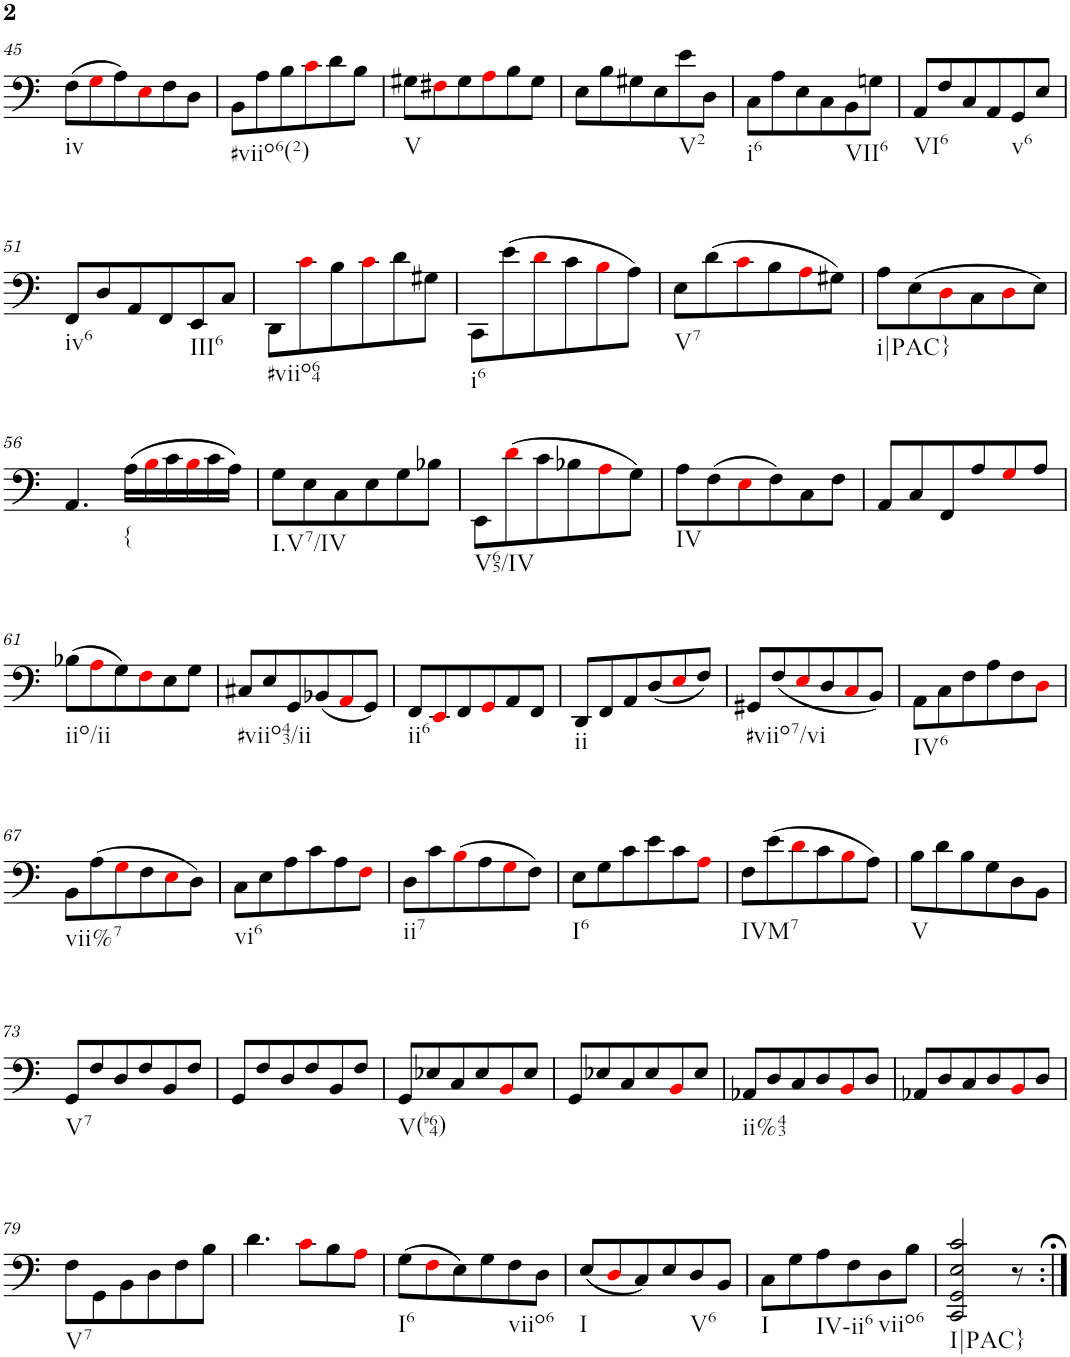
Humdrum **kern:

**kern
*part1
*staff1
*I"Piano
*I'Pno.
!!LO:PB:g=z
*clefF4
*k[]
*M6/8
=45
!LO:TX:b:t=iv
(8F\L
8Gi\
8A\)
8Ei\
8F\
8D\J
=46
!LO:TX:b:t=#viio6(2)
8BB\L
8A\
8B\
8ci\
8d\
8B\J
=47
!LO:TX:b:t=V
8G#X\L
8F#Xi\
8G#\
8Ai\
8B\
8G#\J
=48
8E\L
8B\
8G#X\
8E\
!LO:TX:b:t=V2
8e\
8D\J
=49
!LO:TX:b:t=i6
8C\L
8A\
8E\
8C\
!LO:TX:b:t=VII6
8BB\
8Gn\J
=50
!LO:TX:b:t=VI6
8AA/L
8F/
8C/
8AA/
!LO:TX:b:t=v6
8GG/
8E/J
!!LO:LB:g=z
=51
!LO:TX:b:t=iv6
8FF/L
8D/
8AA/
8FF/
!LO:TX:b:t=III6
8EE/
8C/J
=52
!LO:TX:b:t=#viio64
8DD\L
8ci\
8B\
8ci\
8d\
8G#X\J
=53
!LO:TX:b:t=i6
8CC\L
(8e\
8di\
8c\
8Bi\
8A\J)
=54
!LO:TX:b:t=V7
8E\L
(8d\
8ci\
8B\
8Ai\
8G#X\J)
=55
!LO:TX:b:t=i|PAC}
8A\L
(8E\
8Di\
8C\
8Di\
8E\J)
!!LO:LB:g=z
=56
4.AA/
!LO:TX:b:t={
(16A\LL
16Bi\
16c\
16Bi\
16c\
16A\JJ)
=57
!LO:TX:b:t=I.V7/IV
8G\L
8E\
8C\
8E\
8G\
8B-X\J
=58
!LO:TX:b:t=V65/IV
8EE\L
(8di\
8c\
8B-X\
8Ai\
8G\J)
=59
!LO:TX:b:t=IV
8A\L
(8F\
8Ei\
8F\)
8C\
8F\J
=60
8AA/L
8C/
8FF/
8A/
8Gi/
8A/J
!!LO:LB:g=z
=61
!LO:TX:b:t=iio/ii
(8B-X\L
8Ai\
8G\)
8Fi\
8E\
8G\J
=62
!LO:TX:b:t=#viio43/ii
8C#X/L
8E/
8GG/
(8BB-X/
8AAi/
8GG/J)
=63
!LO:TX:b:t=ii6
8FF/L
8EEi/
8FF/
8GGi/
8AA/
8FF/J
=64
!LO:TX:b:t=ii
8DD/L
8FF/
8AA/
(8D/
8Ei/
8F/J)
=65
!LO:TX:b:t=#viio7/vi
8GG#X/L
(8F/
8Ei/
8D/
8Ci/
8BB/J)
=66
!LO:TX:b:t=IV6
8AA\L
8C\
8F\
8A\
8F\
8Di\J
!!LO:LB:g=z
=67
!LO:TX:b:t=vii%7
8BB\L
(8A\
8Gi\
8F\
8Ei\
8D\J)
=68
!LO:TX:b:t=vi6
8C\L
8E\
8A\
8c\
8A\
8Fi\J
=69
!LO:TX:b:t=ii7
8D\L
8c\
(8Bi\
8A\
8Gi\
8F\J)
=70
!LO:TX:b:t=I6
8E\L
8G\
8c\
8e\
8c\
8Ai\J
=71
!LO:TX:b:t=IVM7
8F\L
(8e\
8di\
8c\
8Bi\
8A\J)
=72
!LO:TX:b:t=V
8B\L
8d\
8B\
8G\
8D\
8BB\J
!!LO:LB:g=z
=73
!LO:TX:b:t=V7
8GG/L
8F/
8D/
8F/
8BB/
8F/J
=74
8GG/L
8F/
8D/
8F/
8BB/
8F/J
=75
!LO:TX:b:t=V(b64)
8GG/L
8E-X/
8C/
8E-/
8BBi/
8E-/J
=76
8GG/L
8E-X/
8C/
8E-/
8BBi/
8E-/J
=77
!LO:TX:b:t=ii%43
8AA-X/L
8D/
8C/
8D/
8BBi/
8D/J
=78
8AA-X/L
8D/
8C/
8D/
8BBi/
8D/J
!!LO:LB:g=z
=79
!LO:TX:b:t=V7
8F\L
8GG\
8BB\
8D\
8F\
8B\J
=80
4.d\
8ci\L
8B\
8Ai\J
=81
!LO:TX:b:t=I6
(8G\L
8Fi\
8E\)
8G\
!LO:TX:b:t=viio6
8F\
8D\J
=82
!LO:TX:b:t=I
(8E/L
8Di/
8C/)
8E/
!LO:TX:b:t=V6
8D/
8BB/J
=83
!LO:TX:b:t=I
8C\L
8G\
!LO:TX:b:t=IV-ii6
8A\
8F\
!LO:TX:b:t=viio6
8D\
8B\J
=84
!LO:TX:b:t=I|PAC}
2CC/ 2GG/ 2E/ 2c/
8r
=:|!
*-
